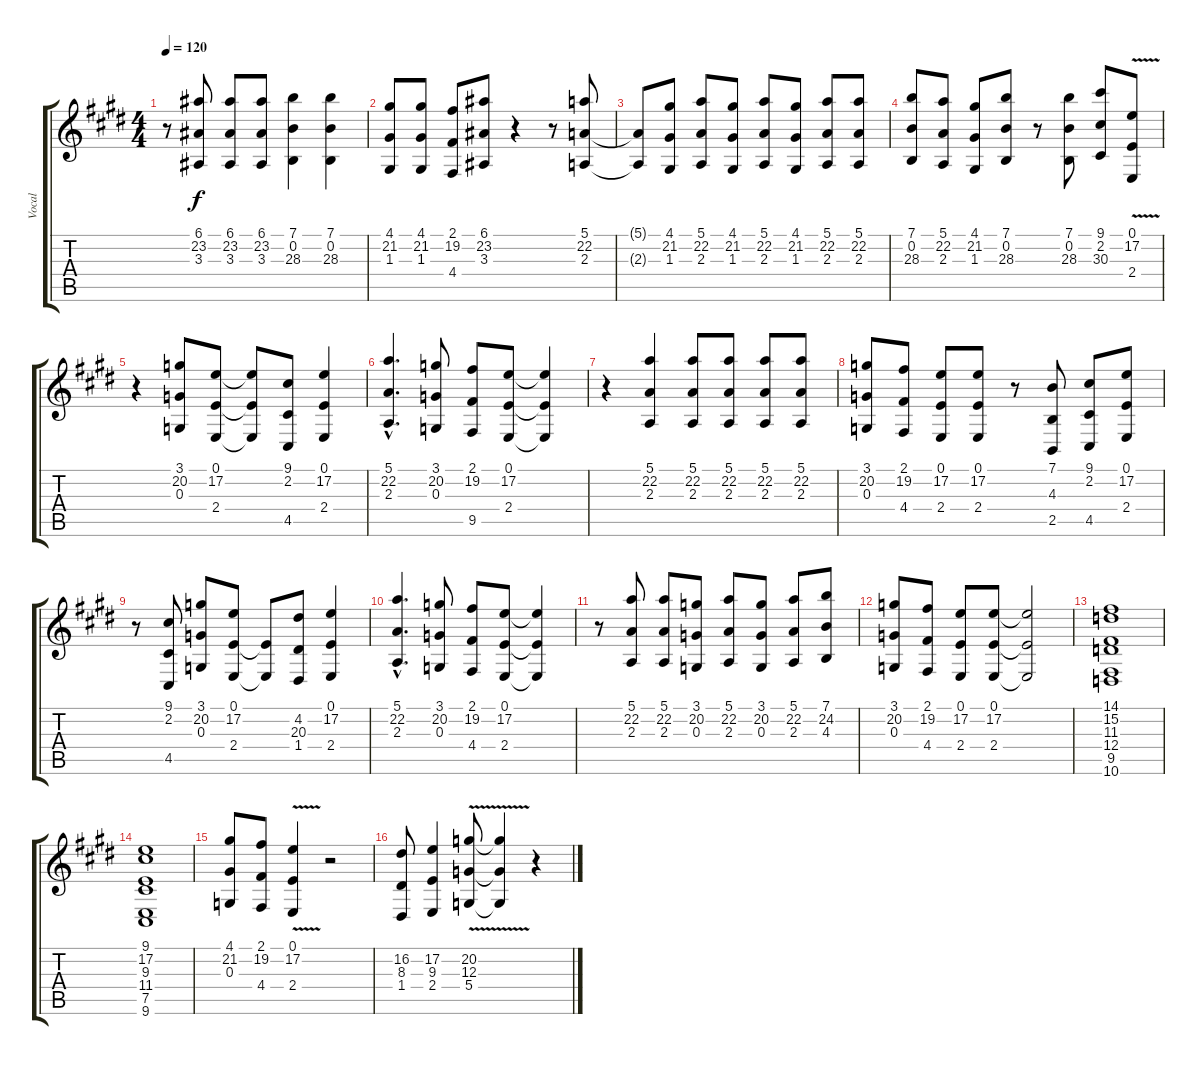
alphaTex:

\track ("Vocal" "Vocal") {instrument stringensemble1}
\staff {score tabs}
\tuning (E4 B3 G3 D3 A2 E2) {hide}
\ts (4 4)
\tempo 120
\clef g2
\ks e
r.8{dy f} (6.1 23.2 3.3).8 (6.1 23.2 3.3).8 (6.1 23.2 3.3).8 (7.1 0.2 28.3).4 (7.1 0.2 28.3).4 |
(4.1 21.2 1.3).8 (4.1 21.2 1.3).8 (2.1 19.2 4.4).8 (6.1 23.2 3.3).8 r.4 r.8 (5.1 22.2 2.3).8 |
(5.1{t} 2.3{t}).8 (4.1 21.2 1.3).8 (5.1 22.2 2.3).8 (4.1 21.2 1.3).8 (5.1 22.2 2.3).8 (4.1 21.2 1.3).8 (5.1 22.2 2.3).8 (5.1 22.2 2.3).8 |
(7.1 0.2 28.3).8 (5.1 22.2 2.3).8 (4.1 21.2 1.3).8 (7.1 0.2 28.3).8 r.8 (7.1 0.2 28.3).8 (9.1 2.2 30.3).8 (0.1{v} 17.2 2.4).8 |
r.4 (3.1 20.2 0.3).8 (0.1 17.2 2.4).8 (0.1{t} 17.2{t} 2.4{t}).8 (9.1 2.2 4.5).8 (0.1 17.2 2.4).4 |
(5.1{hac} 22.2{hac} 2.3{hac}).4{d} (3.1 20.2 0.3).8 (2.1 19.2 9.5).8 (0.1 17.2 2.4).8 (0.1{t} 17.2{t} 2.4{t}).4 |
r.4 (5.1 22.2 2.3).4 (5.1 22.2 2.3).8 (5.1 22.2 2.3).8 (5.1 22.2 2.3).8 (5.1 22.2 2.3).8 |
(3.1 20.2 0.3).8 (2.1 19.2 4.4).8 (0.1 17.2 2.4).8 (0.1 17.2 2.4).8 r.8 (7.1 4.3 2.5).8 (9.1 2.2 4.5).8 (0.1 17.2 2.4).8 |
r.8 (9.1 2.2 4.5).8 (3.1 20.2 0.3).8 (0.1 17.2 2.4).8 (0.1{t} 2.4{t}).8 (4.2 20.3 1.4).8 (0.1 17.2 2.4).4 |
(5.1{hac} 22.2{hac} 2.3{hac}).4{d} (3.1 20.2 0.3).8 (2.1 19.2 4.4).8 (0.1 17.2 2.4).8 (0.1{t} 17.2{t} 2.4{t}).4 |
r.8 (5.1 22.2 2.3).8 (5.1 22.2 2.3).8 (3.1 20.2 0.3).8 (5.1 22.2 2.3).8 (3.1 20.2 0.3).8 (5.1 22.2 2.3).8 (7.1 24.2 4.3).8 |
(3.1 20.2 0.3).8 (2.1 19.2 4.4).8 (0.1 17.2 2.4).8 (0.1 17.2 2.4).8 (0.1{t} 17.2{t} 2.4{t}).2 |
(14.1 15.2 11.3 12.4 9.5 10.6).1 |
(9.1 17.2 9.3 11.4 7.5 9.6).1 |
(4.1 21.2 0.3).8 (2.1 19.2 4.4).8 (0.1{v} 17.2{v} 2.4{v}).4 r.2 |
(16.2 8.3 1.4).8 (17.2 9.3 2.4).4 (20.2{v} 12.3 5.4).8 (20.2{t} 12.3{t} 5.4{t}).4 r.4
